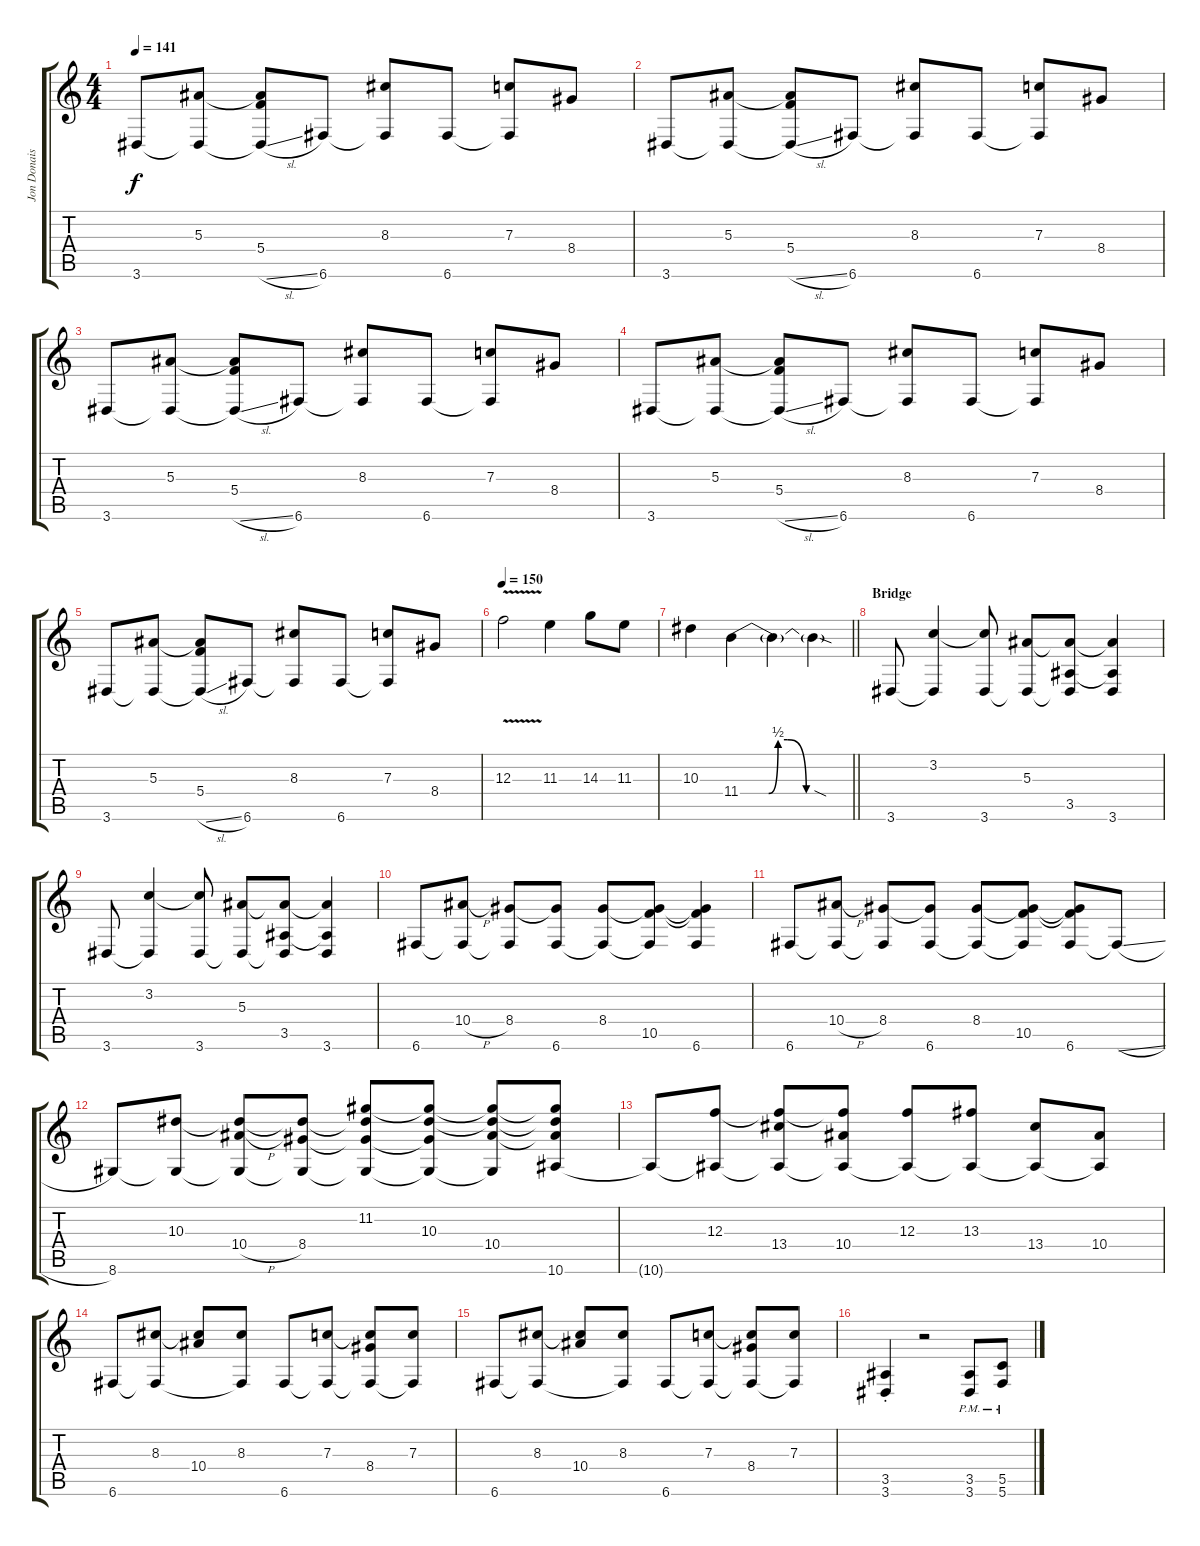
\track ("Jon Donais" "Jon Donais") {instrument distortionguitar}
\staff {score tabs}
\tuning (D4 A3 F3 C3 G2 C2) {hide}
\ts (4 4)
\tempo 141
\clef g2
\ks c
3.6.8{dy f} (5.3 3.6{t}).8 (5.3{t} 5.4 3.6{sl t}).8 6.6.8 (8.3 6.6{t}).8 6.6.8 (7.3 6.6{t}).8 8.4.8 |
3.6.8 (5.3 3.6{t}).8 (5.3{t} 5.4 3.6{sl t}).8 6.6.8 (8.3 6.6{t}).8 6.6.8 (7.3 6.6{t}).8 8.4.8 |
3.6.8 (5.3 3.6{t}).8 (5.3{t} 5.4 3.6{sl t}).8 6.6.8 (8.3 6.6{t}).8 6.6.8 (7.3 6.6{t}).8 8.4.8 |
3.6.8 (5.3 3.6{t}).8 (5.3{t} 5.4 3.6{sl t}).8 6.6.8 (8.3 6.6{t}).8 6.6.8 (7.3 6.6{t}).8 8.4.8 |
3.6.8 (5.3 3.6{t}).8 (5.3{t} 5.4 3.6{sl t}).8 6.6.8 (8.3 6.6{t}).8 6.6.8 (7.3 6.6{t}).8 8.4.8 |
\tempo 150
12.3{v}.2 11.3.4 14.3.8 11.3.8 |
\barLineRight lightlight
10.3.4 11.4{be (custom 0 0 15 0 20 2 25 2 35 0 60 0)}.4 11.4{t}.4 11.4{sod t}.4 |
\section ("" "Bridge")
3.6.8 (3.2 3.6{t}).4 (3.2{t} 3.6).8 (5.3 3.6{t}).8 (5.3{t} 3.5 3.6{t}).8 (5.3{t} 3.5{t} 3.6).4 |
3.6.8 (3.2 3.6{t}).4 (3.2{t} 3.6).8 (5.3 3.6{t}).8 (5.3{t} 3.5 3.6{t}).8 (5.3{t} 3.5{t} 3.6).4 |
6.6.8 (10.4{h} 6.6{t}).8 (8.4 6.6{t}).8 (8.4{t} 6.6).8 (8.4 6.6{t}).8 (8.4{t} 10.5 6.6{t}).8 (8.4{t} 10.5{t} 6.6).4 |
6.6.8 (10.4{h} 6.6{t}).8 (8.4 6.6{t}).8 (8.4{t} 6.6).8 (8.4 6.6{t}).8 (8.4{t} 10.5 6.6{t}).8 (8.4{t} 10.5{t} 6.6).8 6.6{sl t}.8 |
8.6.8 (10.3 8.6{t}).8 (10.3{t} 10.4{h} 8.6{t}).8 (10.3{t} 8.4 8.6{t}).8 (11.2 10.3{t} 8.4{t} 8.6{t}).8 (11.2{t} 10.3 8.4{t} 8.6{t}).8 (11.2{t} 10.3{t} 10.4 8.6{t}).8 (11.2{t} 10.3{t} 10.4{t} 10.6).8 |
10.6{t}.8 (12.3 10.6{t}).8 (12.3{t} 13.4 10.6{t}).8 (12.3{t} 10.4 10.6{t}).8 (12.3 10.6{t}).8 (13.3 10.6{t}).8 (13.4 10.6{t}).8 (10.4 10.6{t}).8 |
6.6.8 (8.3 6.6{t}).8 (8.3{t} 10.4).8 (8.3 6.6{t}).8 6.6.8 (7.3 6.6{t}).8 (7.3{t} 8.4 6.6{t}).8 (7.3 6.6{t}).8 |
6.6.8 (8.3 6.6{t}).8 (8.3{t} 10.4).8 (8.3 6.6{t}).8 6.6.8 (7.3 6.6{t}).8 (7.3{t} 8.4 6.6{t}).8 (7.3 6.6{t}).8 |
(3.5{st} 3.6{st}).4 r.2 (3.5{pm} 3.6{pm}).8 (5.5{pm} 5.6{pm}).8
